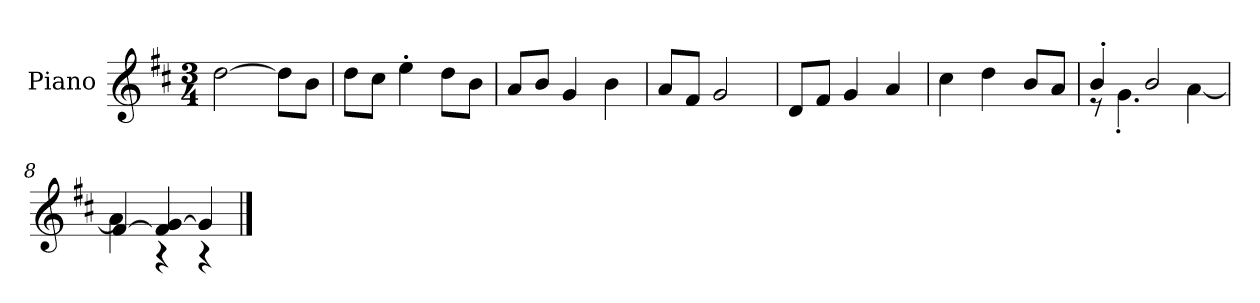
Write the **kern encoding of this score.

**kern
*part1
*staff1
*I"Piano
*I'P-no
*clefG2
*k[f#c#]
*M3/4
*MM177
=1
[2dd\
8dd\L]
8b\J
=2
8dd\L
8cc#\J
4ee'\
8dd\L
8b\J
=3
8a/L
8b/J
4g/
4b\
=4
8a/L
8f#/J
2g/
=5
8d/L
8f#/J
4g/
4a/
=6
4cc#\
4dd\
8b/L
8a/J
=7
*^
4b'/	8r
.	4.g'\
2b/	.
.	[4a\
=8	=8
[4f#/	4a\]
4f#/] [4g/	4r
4g/]	4r
*v	*v
==
*-
